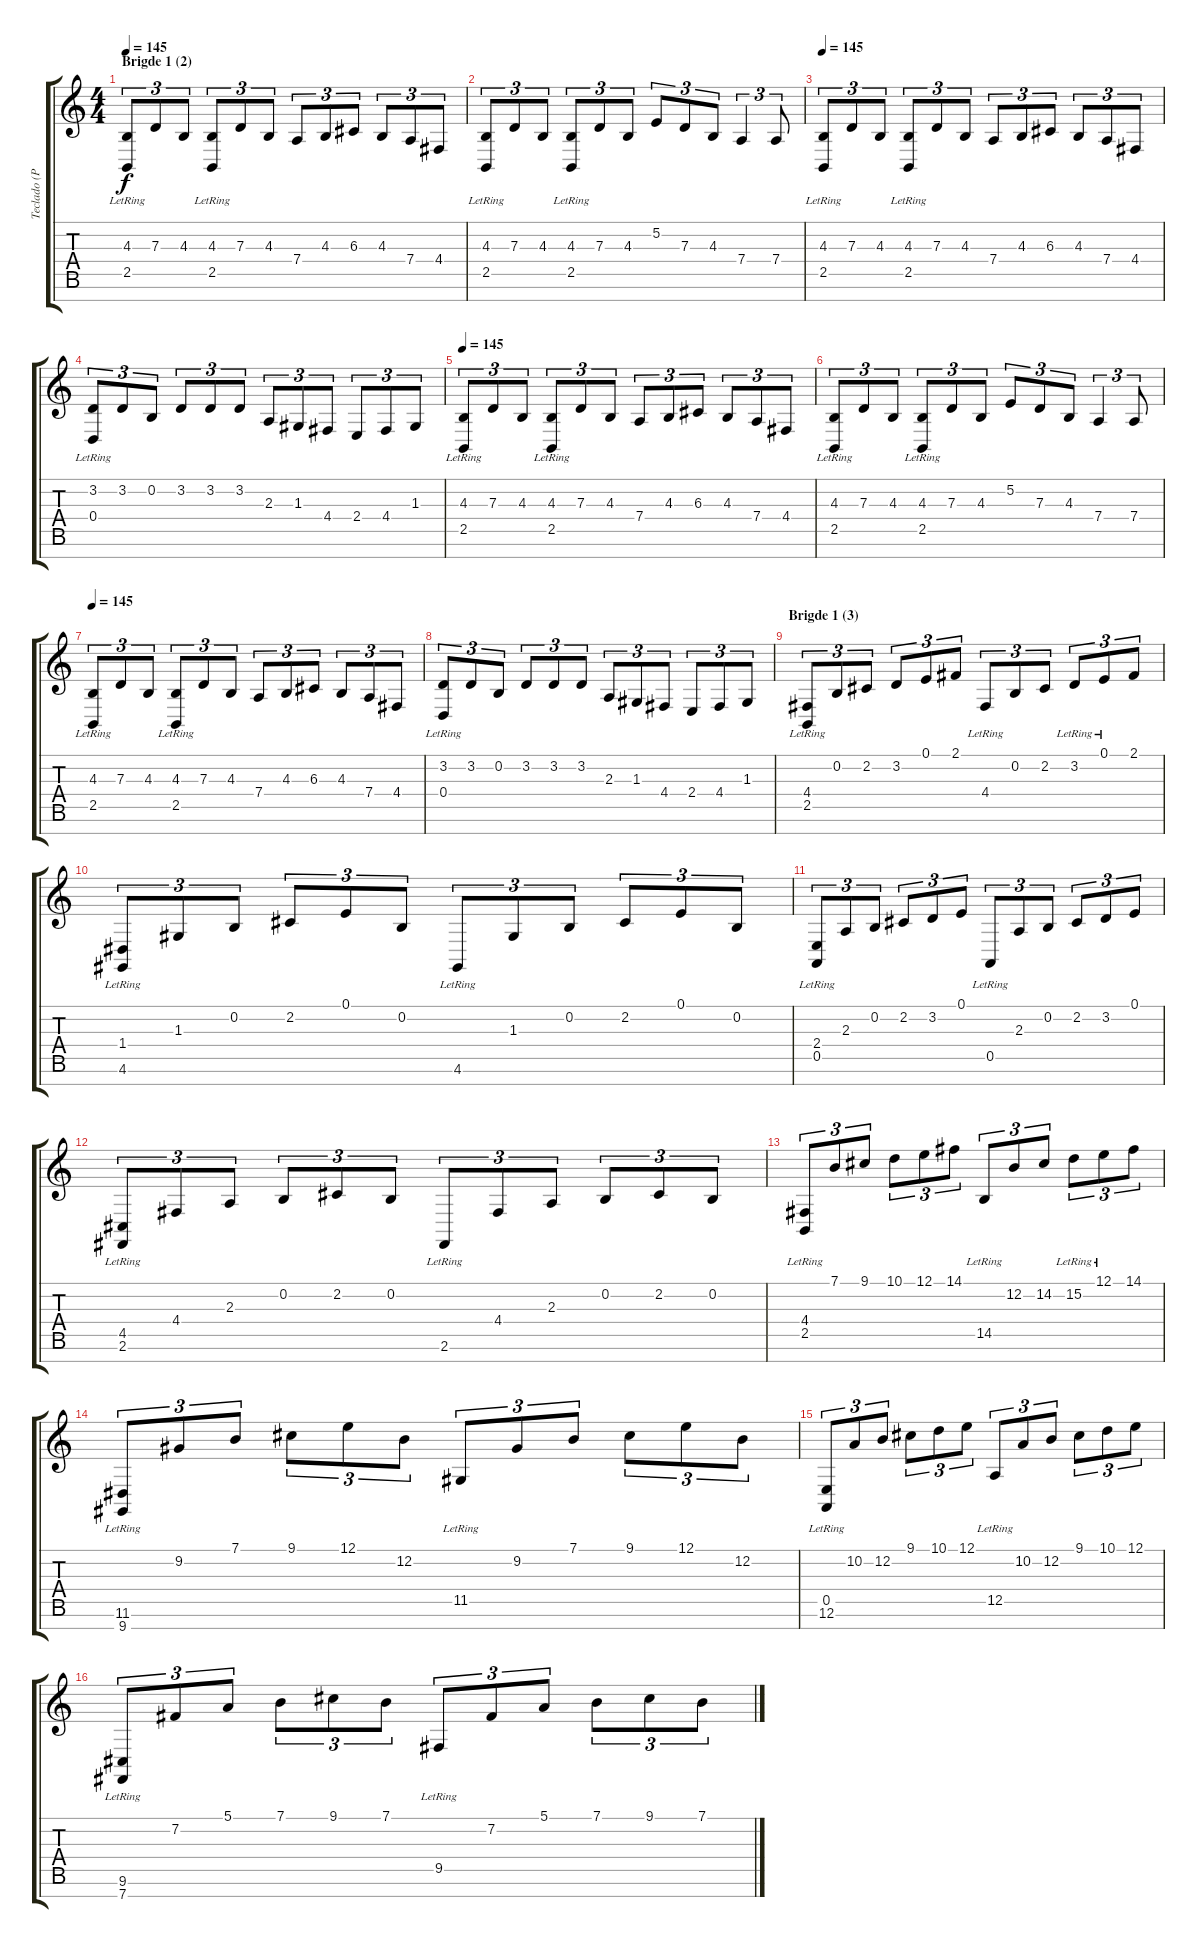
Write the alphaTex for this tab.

\track ("Teclado (Punteos)" "Teclado (P") {instrument brightacousticpiano}
\staff {score tabs}
\tuning (E4 B3 G3 D3 A2 E2 B1) {hide}
\ts (4 4)
\section ("" "Brigde 1 (2)")
\tempo 145
\clef g2
\ks c
(4.3 2.5{lr}).8{tu (3 2) dy f volume 12} 7.3.8{tu (3 2)} 4.3.8{tu (3 2)} (4.3 2.5{lr}).8{tu (3 2)} 7.3.8{tu (3 2)} 4.3.8{tu (3 2)} 7.4.8{tu (3 2)} 4.3.8{tu (3 2)} 6.3.8{tu (3 2)} 4.3.8{tu (3 2)} 7.4.8{tu (3 2)} 4.4.8{tu (3 2)} |
(4.3 2.5{lr}).8{tu (3 2)} 7.3.8{tu (3 2)} 4.3.8{tu (3 2)} (4.3 2.5{lr}).8{tu (3 2)} 7.3.8{tu (3 2)} 4.3.8{tu (3 2)} 5.2.8{tu (3 2)} 7.3.8{tu (3 2)} 4.3.8{tu (3 2)} 7.4.4{tu (3 2)} 7.4.8{tu (3 2)} |
\tempo 145
(4.3 2.5{lr}).8{tu (3 2) volume 12} 7.3.8{tu (3 2)} 4.3.8{tu (3 2)} (4.3 2.5{lr}).8{tu (3 2)} 7.3.8{tu (3 2)} 4.3.8{tu (3 2)} 7.4.8{tu (3 2)} 4.3.8{tu (3 2)} 6.3.8{tu (3 2)} 4.3.8{tu (3 2)} 7.4.8{tu (3 2)} 4.4.8{tu (3 2)} |
(3.2 0.4{lr}).8{tu (3 2)} 3.2.8{tu (3 2)} 0.2.8{tu (3 2)} 3.2.8{tu (3 2)} 3.2.8{tu (3 2)} 3.2.8{tu (3 2)} 2.3.8{tu (3 2)} 1.3.8{tu (3 2)} 4.4.8{tu (3 2)} 2.4.8{tu (3 2)} 4.4.8{tu (3 2)} 1.3.8{tu (3 2)} |
\tempo 145
(4.3 2.5{lr}).8{tu (3 2) volume 12} 7.3.8{tu (3 2)} 4.3.8{tu (3 2)} (4.3 2.5{lr}).8{tu (3 2)} 7.3.8{tu (3 2)} 4.3.8{tu (3 2)} 7.4.8{tu (3 2)} 4.3.8{tu (3 2)} 6.3.8{tu (3 2)} 4.3.8{tu (3 2)} 7.4.8{tu (3 2)} 4.4.8{tu (3 2)} |
(4.3 2.5{lr}).8{tu (3 2)} 7.3.8{tu (3 2)} 4.3.8{tu (3 2)} (4.3 2.5{lr}).8{tu (3 2)} 7.3.8{tu (3 2)} 4.3.8{tu (3 2)} 5.2.8{tu (3 2)} 7.3.8{tu (3 2)} 4.3.8{tu (3 2)} 7.4.4{tu (3 2)} 7.4.8{tu (3 2)} |
\tempo 145
(4.3 2.5{lr}).8{tu (3 2) volume 12} 7.3.8{tu (3 2)} 4.3.8{tu (3 2)} (4.3 2.5{lr}).8{tu (3 2)} 7.3.8{tu (3 2)} 4.3.8{tu (3 2)} 7.4.8{tu (3 2)} 4.3.8{tu (3 2)} 6.3.8{tu (3 2)} 4.3.8{tu (3 2)} 7.4.8{tu (3 2)} 4.4.8{tu (3 2)} |
(3.2 0.4{lr}).8{tu (3 2)} 3.2.8{tu (3 2)} 0.2.8{tu (3 2)} 3.2.8{tu (3 2)} 3.2.8{tu (3 2)} 3.2.8{tu (3 2)} 2.3.8{tu (3 2)} 1.3.8{tu (3 2)} 4.4.8{tu (3 2)} 2.4.8{tu (3 2)} 4.4.8{tu (3 2)} 1.3.8{tu (3 2)} |
\section ("" "Brigde 1 (3)")
(4.4{lr} 2.5{lr}).8{tu (3 2) volume 15} 0.2.8{tu (3 2)} 2.2.8{tu (3 2)} 3.2.8{tu (3 2)} 0.1.8{tu (3 2)} 2.1.8{tu (3 2)} 4.4{lr}.8{tu (3 2)} 0.2.8{tu (3 2)} 2.2.8{tu (3 2)} 3.2{lr}.8{tu (3 2)} 0.1{lr}.8{tu (3 2)} 2.1.8{tu (3 2)} |
(1.4{lr} 4.6{lr}).8{tu (3 2)} 1.3.8{tu (3 2)} 0.2.8{tu (3 2)} 2.2.8{tu (3 2)} 0.1.8{tu (3 2)} 0.2.8{tu (3 2)} 4.6{lr}.8{tu (3 2)} 1.3.8{tu (3 2)} 0.2.8{tu (3 2)} 2.2.8{tu (3 2)} 0.1.8{tu (3 2)} 0.2.8{tu (3 2)} |
(2.4{lr} 0.5{lr}).8{tu (3 2)} 2.3.8{tu (3 2)} 0.2.8{tu (3 2)} 2.2.8{tu (3 2)} 3.2.8{tu (3 2)} 0.1.8{tu (3 2)} 0.5{lr}.8{tu (3 2)} 2.3.8{tu (3 2)} 0.2.8{tu (3 2)} 2.2.8{tu (3 2)} 3.2.8{tu (3 2)} 0.1.8{tu (3 2)} |
(4.5{lr} 2.6{lr}).8{tu (3 2)} 4.4.8{tu (3 2)} 2.3.8{tu (3 2)} 0.2.8{tu (3 2)} 2.2.8{tu (3 2)} 0.2.8{tu (3 2)} 2.6{lr}.8{tu (3 2)} 4.4.8{tu (3 2)} 2.3.8{tu (3 2)} 0.2.8{tu (3 2)} 2.2.8{tu (3 2)} 0.2.8{tu (3 2)} |
(4.4{lr} 2.5{lr}).8{tu (3 2)} 7.1.8{tu (3 2)} 9.1.8{tu (3 2)} 10.1.8{tu (3 2)} 12.1.8{tu (3 2)} 14.1.8{tu (3 2)} 14.5{lr}.8{tu (3 2)} 12.2.8{tu (3 2)} 14.2.8{tu (3 2)} 15.2{lr}.8{tu (3 2)} 12.1{lr}.8{tu (3 2)} 14.1.8{tu (3 2)} |
(11.6{lr} 9.7{lr}).8{tu (3 2)} 9.2.8{tu (3 2)} 7.1.8{tu (3 2)} 9.1.8{tu (3 2)} 12.1.8{tu (3 2)} 12.2.8{tu (3 2)} 11.5{lr}.8{tu (3 2)} 9.2.8{tu (3 2)} 7.1.8{tu (3 2)} 9.1.8{tu (3 2)} 12.1.8{tu (3 2)} 12.2.8{tu (3 2)} |
(0.5{lr} 12.6{lr}).8{tu (3 2)} 10.2.8{tu (3 2)} 12.2.8{tu (3 2)} 9.1.8{tu (3 2)} 10.1.8{tu (3 2)} 12.1.8{tu (3 2)} 12.5{lr}.8{tu (3 2)} 10.2.8{tu (3 2)} 12.2.8{tu (3 2)} 9.1.8{tu (3 2)} 10.1.8{tu (3 2)} 12.1.8{tu (3 2)} |
(9.6{lr} 7.7{lr}).8{tu (3 2)} 7.2.8{tu (3 2)} 5.1.8{tu (3 2)} 7.1.8{tu (3 2)} 9.1.8{tu (3 2)} 7.1.8{tu (3 2)} 9.5{lr}.8{tu (3 2)} 7.2.8{tu (3 2)} 5.1.8{tu (3 2)} 7.1.8{tu (3 2)} 9.1.8{tu (3 2)} 7.1.8{tu (3 2)}
